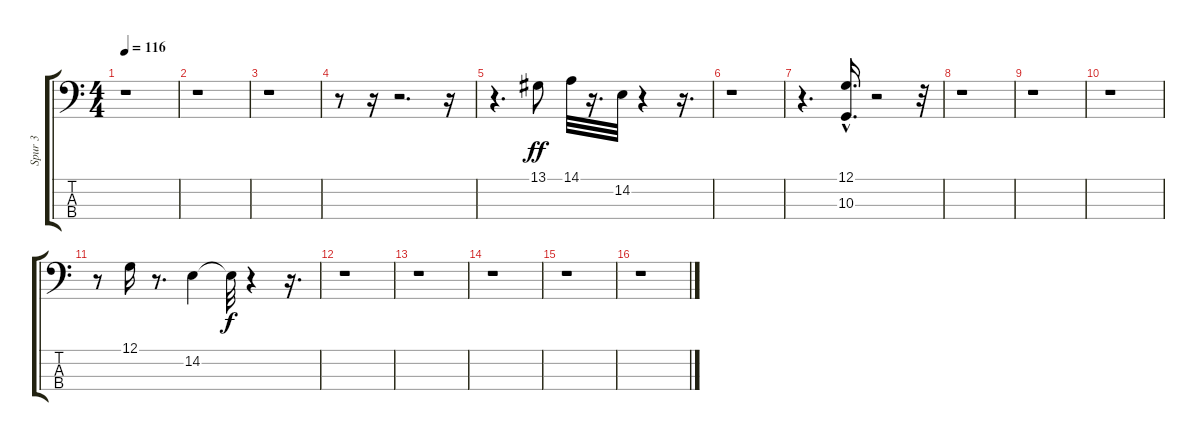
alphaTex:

\track ("Spur 3" "Spur 3") {instrument altosax}
\staff {score tabs}
\tuning (G2 D2 A1 E1) {hide}
\ts (4 4)
\tempo 116
\clef f4
\ks c
r.1{dy ff} |
r.1 |
r.1 |
r.8 r.16 r.2{d} r.16 |
r.4{d} 13.1.8 14.1.32 r.16{d} 14.2.32 r.4 r.16{d} |
r.1 |
r.4{d} (12.1{hac} 10.3{hac}).16{d} r.2 r.32 |
r.1 |
r.1 |
r.1 |
r.8 12.1.16 r.8{d} 14.2.4 14.2{t}.32{dy f} r.4 r.16{d} |
r.1 |
r.1 |
r.1 |
r.1 |
r.1
